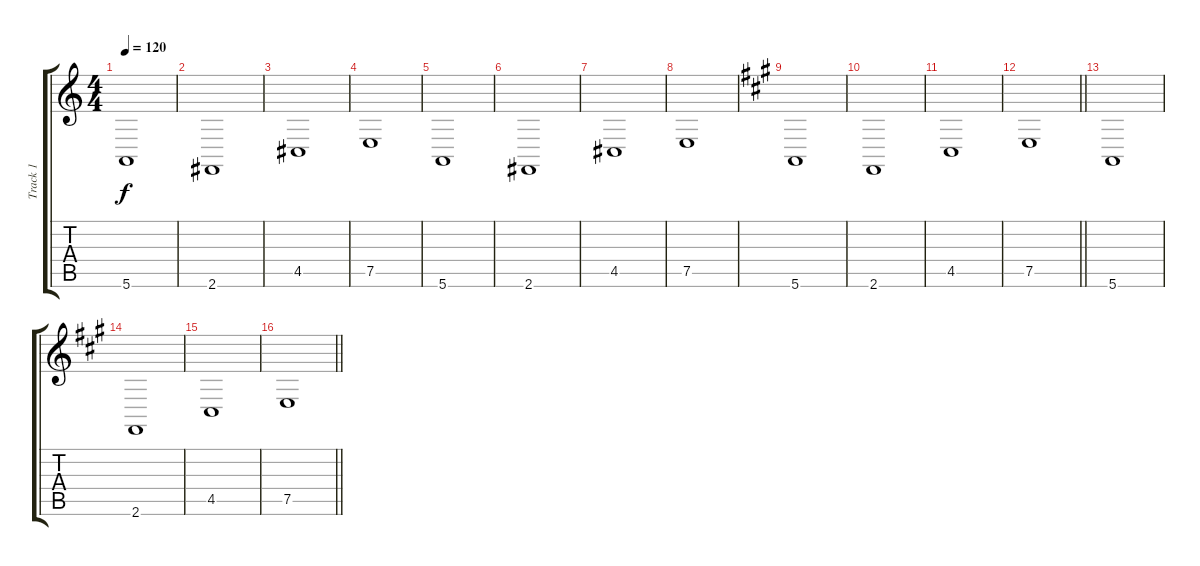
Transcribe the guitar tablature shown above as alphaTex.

\track ("Track 1" "Track 1") {instrument pad1newage}
\staff {score tabs}
\tuning (E4 B3 G3 D3 A2 E2) {hide}
\ts (4 4)
\tempo 120
\clef g2
\ks c
5.6.1{dy f} |
2.6.1 |
4.5.1 |
7.5.1 |
5.6.1 |
2.6.1 |
4.5.1 |
7.5.1 |
\ks a
5.6.1 |
2.6.1 |
4.5.1 |
\barLineRight lightlight
7.5.1 |
5.6.1 |
2.6.1 |
4.5.1 |
\barLineRight lightlight
7.5.1
